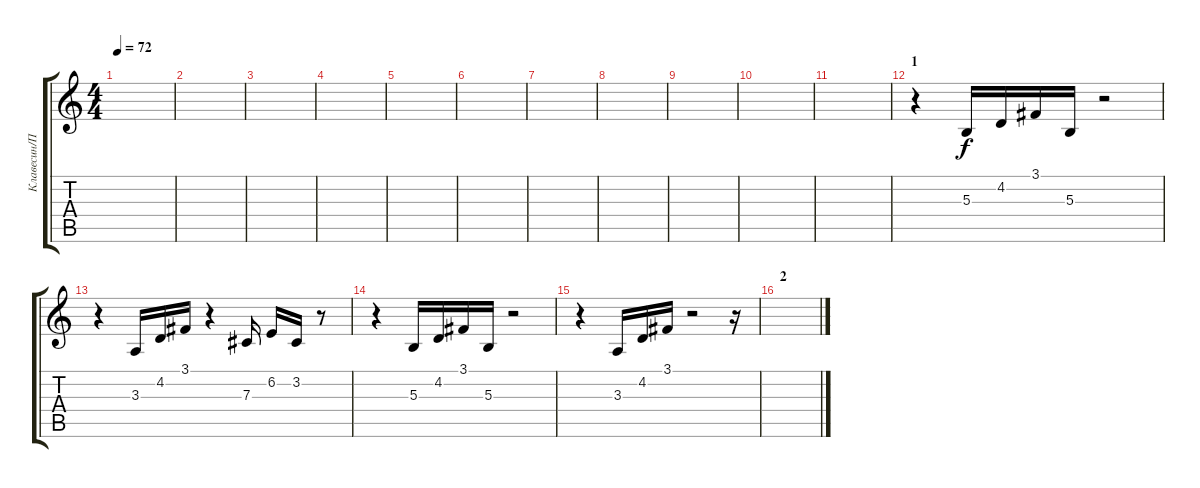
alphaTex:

\track ("Клавесин/Пианино" "Клавесин/П") {instrument pad8sweep}
\staff {score tabs}
\tuning (Eb4 Bb3 Gb3 Db3 Ab2 Eb2) {hide}
\ts (4 4)
\tempo 72
\clef g2
\ks c
|
|
|
|
|
|
|
|
|
|
|
\section ("" "1")
r.4{volume 11 balance 4 instrument harpsichord} 5.3.16 4.2.16 3.1.16 5.3.16 r.2 |
r.4 3.3.16{balance 14} 4.2.16 3.1.16 r.4 7.3.16{balance 4} 6.2.16 3.2.16 r.8 |
r.4 5.3.16{balance 12} 4.2.16 3.1.16 5.3.16 r.2 |
r.4 3.3.16{balance 0} 4.2.16 3.1.16 r.2 r.16 |
\section ("" "2")
